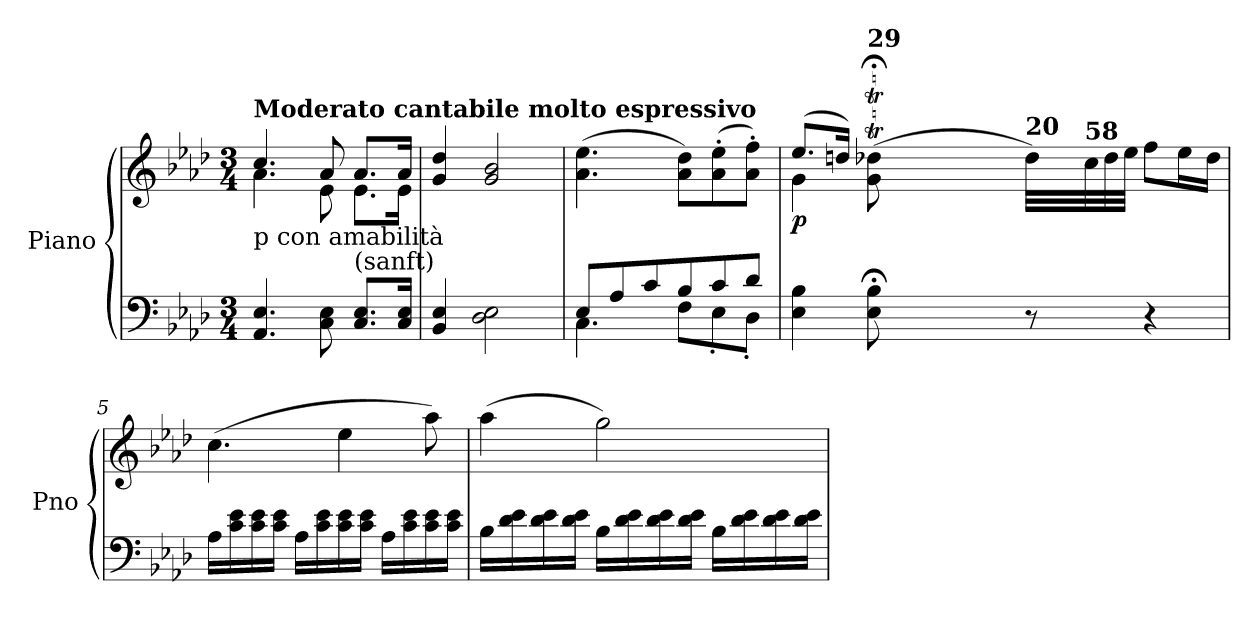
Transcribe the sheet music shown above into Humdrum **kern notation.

**kern	**kern	**dynam
*part1	*part1	*part1
*staff2	*staff1	*staff1/2
*I"Piano	*	*
*I'Pno	*	*
*clefF4	*clefG2	*
*k[b-e-a-d-]	*k[b-e-a-d-]	*
*A-:	*A-:	*
*M3/4	*M3/4	*
=1	=1	=1
*	*^	*
!	!LO:TX:b:t=p con amabilità	!	!
!	!LO:TX:a:B:t=Moderato cantabile molto espressivo	!	!
4.AA-/ 4.E-/	4.cc/	4.a-\	.
8C\ 8E-\	8a-/	8e-\	.
!LO:TX:a:t=(sanft)	!	!	!
8.C/ 8.E-/L	8.a-/L	8.e-\L	.
16C/ 16E-/Jk	16a-/Jk	16e-\Jk	.
*	*v	*v	*
=2	=2	=2
4BB-/ 4E-/	4g/ 4dd-/	.
2D-\ 2E-\	2g/ 2b-/	.
=3	=3	=3
*^	*	*
8E-/L	4.C\	(>4.a-\ 4.ee-\	.
8A-/	.	.	.
8c/	.	.	.
8B-/	8F\L	8a-\ 8dd-\L)	.
8c/	8E-'\	(>8a-\' 8ee-\'	.
8d-/J	8D-'\J	8a-\' 8ff\'J)	.
=4	=4	=4	=4
*	*	*^	*
*	*	*	*^	*
!	!	!	!	!	!LO:DY:b
*v	*v	*	*	*	*
4E-\ 4B-\	(>8.ee-/L	4g\	96%37ryy	p
.	16ddn/Jk)	.	.	.
!	!LO:TX:a:B:t=29	!	!	!
8E-\; 8B-\;	(<8g\;<T 8dd-X\;<T	64ryy	.	.
.	.	64ee-LLLLyy	.	.
.	.	64dd-yy	.	.
.	.	64ee-yy	.	.
.	.	64dd-yy	.	.
.	.	64ee-yy	.	.
.	.	64dd-yy	.	.
.	.	64ee-JJJJyy	.	.
!	!LO:TX:a:B:t=20	!	!	!
8r	32dd-\LLL)	4.ryy	.	.
*	*	*	*Xtuplet	*
.	.	.	96ee-LLLLyy	.
.	.	.	96dd-JJJJyy	.
!	!LO:TX:a:B:t=58	!	!	!
.	32cc\	.	4ryy	.
.	32dd-\	.	.	.
.	32ee-\JJJ	.	.	.
4r	8ff\L	.	.	.
.	16ee-\L	.	.	.
.	.	.	16.ryy	.
.	16dd-\JJ	.	.	.
*	*v	*v	*v	*
!!LO:LB:g=z
=5	=5	=5
16A-\LL	(>4.cc\	.
16c\ 16e-\	.	.
16c\ 16e-\	.	.
16c\ 16e-\JJ	.	.
16A-\LL	.	.
16c\ 16e-\	.	.
16c\ 16e-\	4ee-\	.
16c\ 16e-\JJ	.	.
16A-\LL	.	.
16c\ 16e-\	.	.
16c\ 16e-\	8aa-\)	.
16c\ 16e-\JJ	.	.
=6	=6	=6
16B-\LL	(>4aa-\	.
16d-\ 16e-\	.	.
16d-\ 16e-\	.	.
16d-\ 16e-\JJ	.	.
16B-\LL	2gg\)	.
16d-\ 16e-\	.	.
16d-\ 16e-\	.	.
16d-\ 16e-\JJ	.	.
16B-\LL	.	.
16d-\ 16e-\	.	.
16d-\ 16e-\	.	.
16d-\ 16e-\JJ	.	.
=	=	=
*-	*-	*-
